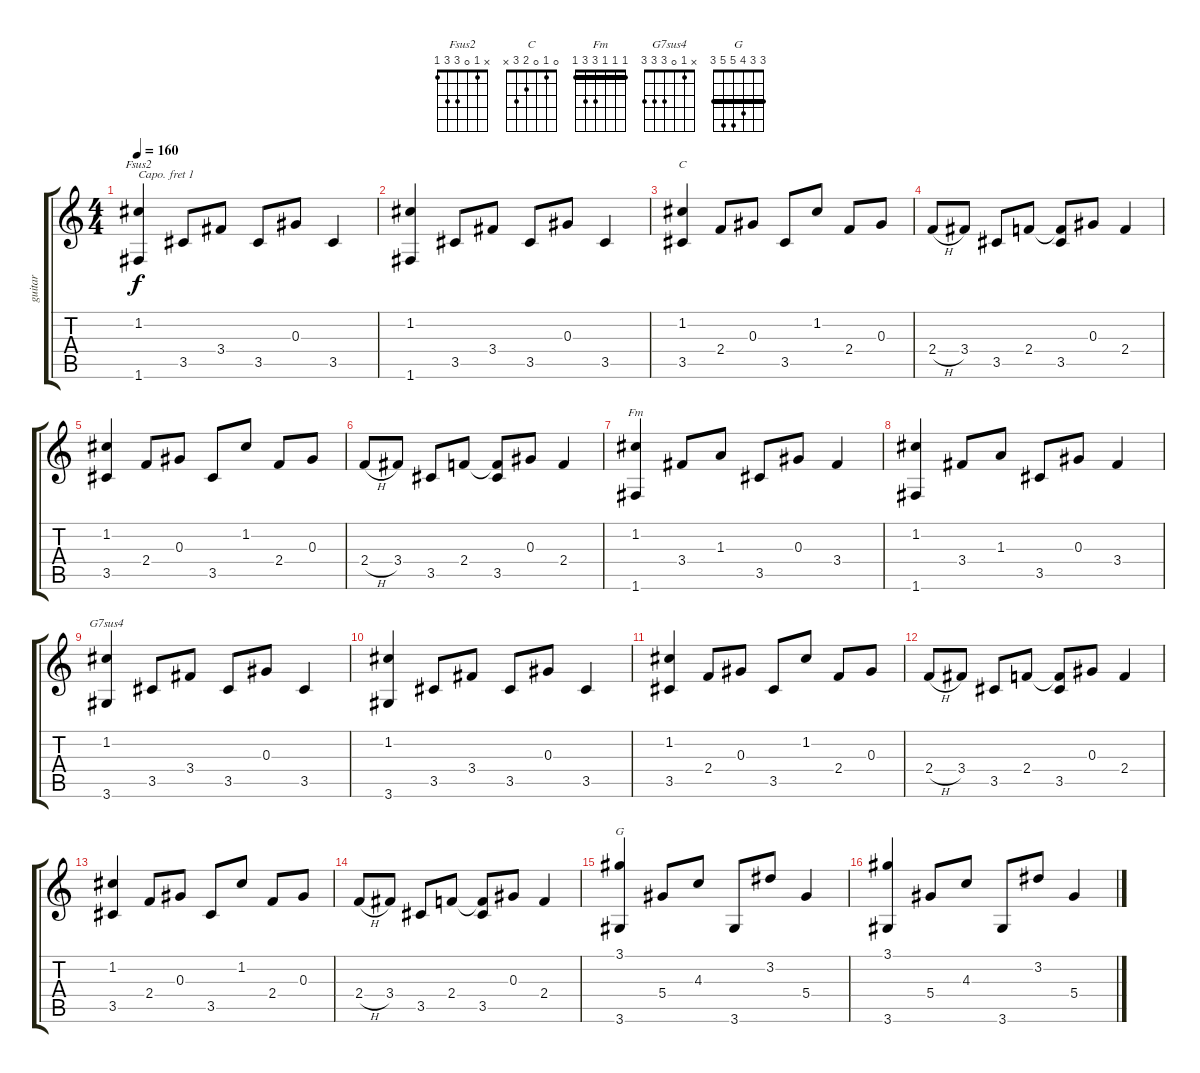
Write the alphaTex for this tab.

\track ("guitar" "guitar") {instrument acousticguitarsteel}
\staff {score tabs}
\capo 1
\tuning (E4 B3 G3 D3 A2 E2) {hide}
\chord ("Fsus2" x 1 0 3 3 1)
\chord ("C" 0 1 0 2 3 x)
\chord ("Fm" 1 1 1 3 3 1) {barre 1}
\chord ("G7sus4" x 1 0 3 3 3)
\chord ("G" 3 3 4 5 5 3) {barre 3}
\ts (4 4)
\tempo 160
\clef g2
\ks c
(1.2 1.6).4{ch "Fsus2" dy f} 3.5.8 3.4.8 3.5.8 0.3.8 3.5.4 |
(1.2 1.6).4 3.5.8 3.4.8 3.5.8 0.3.8 3.5.4 |
(1.2 3.5).4{ch "C"} 2.4.8 0.3.8 3.5.8 1.2.8 2.4.8 0.3.8 |
2.4{h}.8 3.4.8 3.5.8 2.4.8 (2.4{t} 3.5).8 0.3.8 2.4.4 |
(1.2 3.5).4 2.4.8 0.3.8 3.5.8 1.2.8 2.4.8 0.3.8 |
2.4{h}.8 3.4.8 3.5.8 2.4.8 (2.4{t} 3.5).8 0.3.8 2.4.4 |
(1.2 1.6).4{ch "Fm"} 3.4.8 1.3.8 3.5.8 0.3.8 3.4.4 |
(1.2 1.6).4 3.4.8 1.3.8 3.5.8 0.3.8 3.4.4 |
(1.2 3.6).4{ch "G7sus4"} 3.5.8 3.4.8 3.5.8 0.3.8 3.5.4 |
(1.2 3.6).4 3.5.8 3.4.8 3.5.8 0.3.8 3.5.4 |
(1.2 3.5).4 2.4.8 0.3.8 3.5.8 1.2.8 2.4.8 0.3.8 |
2.4{h}.8 3.4.8 3.5.8 2.4.8 (2.4{t} 3.5).8 0.3.8 2.4.4 |
(1.2 3.5).4 2.4.8 0.3.8 3.5.8 1.2.8 2.4.8 0.3.8 |
2.4{h}.8 3.4.8 3.5.8 2.4.8 (2.4{t} 3.5).8 0.3.8 2.4.4 |
(3.1 3.6).4{ch "G"} 5.4.8 4.3.8 3.6.8 3.2.8 5.4.4 |
(3.1 3.6).4 5.4.8 4.3.8 3.6.8 3.2.8 5.4.4
